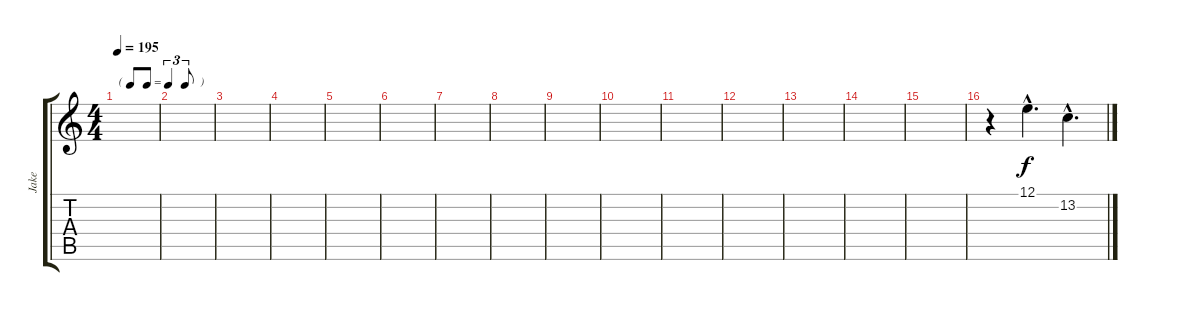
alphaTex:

\track ("Jake" "Jake") {instrument oboe}
\staff {score tabs}
\tuning (E4 B3 G3 D3 A2 E2) {hide}
\ts (4 4)
\tf triplet8th
\tempo 195
\clef g2
\ks c
|
|
|
|
|
|
|
|
|
|
|
|
|
|
|
r.4 12.1{hac}.4{d} 13.2{hac}.4{d}
